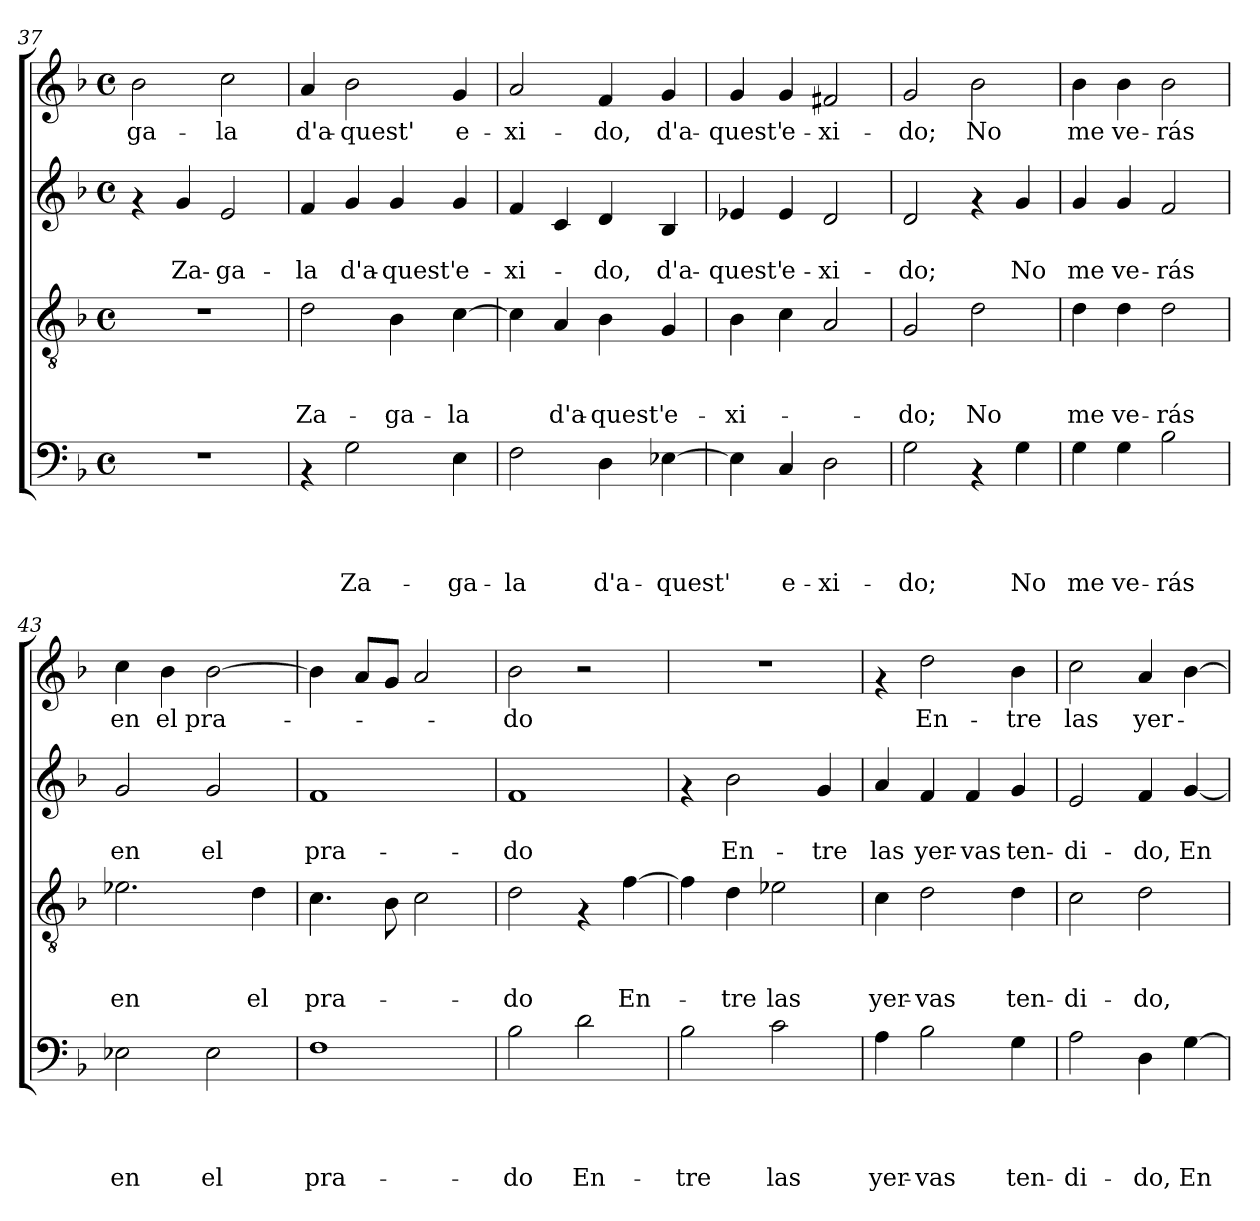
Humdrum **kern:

**kern	**text	**text	**text	**text	**kern	**text	**text	**text	**kern	**text	**text	**kern	**text
*part4	*part4	*part4	*part4	*part4	*part3	*part3	*part3	*part3	*part2	*part2	*part2	*part1	*part1
*staff4	*staff4	*staff4	*staff4	*staff4	*staff3	*staff3	*staff3	*staff3	*staff2	*staff2	*staff2	*staff1	*staff1
*clefF4	*	*	*	*	*clefGv2	*	*	*	*clefG2	*	*	*clefG2	*
*k[b-]	*	*	*	*	*k[b-]	*	*	*	*k[b-]	*	*	*k[b-]	*
*F:	*	*	*	*	*F:	*	*	*	*F:	*	*	*F:	*
*M4/4	*	*	*	*	*M4/4	*	*	*	*M4/4	*	*	*M4/4	*
*met(c)	*	*	*	*	*met(c)	*	*	*	*met(c)	*	*	*met(c)	*
=37	=37	=37	=37	=37	=37	=37	=37	=37	=37	=37	=37	=37	=37
!	!	!	!	!	!	!	!	!	!	!	!	!	!LO:LY:b
1r	.	.	.	.	1r	.	.	.	4rf	.	.	2b-\	-ga-
!	!	!	!	!	!	!	!	!	!	!	!LO:LY:b	!	!
.	.	.	.	.	.	.	.	.	4g/	.	Za-	.	.
!	!	!	!	!	!	!	!	!	!	!	!LO:LY:b	!	!LO:LY:b
.	.	.	.	.	.	.	.	.	2e/	.	-ga-	2cc\	-la
=38	=38	=38	=38	=38	=38	=38	=38	=38	=38	=38	=38	=38	=38
!	!	!	!	!	!	!	!	!LO:LY:b	!	!	!LO:LY:b	!	!LO:LY:b
4rAA	.	.	.	.	2d\	.	.	Za-	4f/	.	-la	4a/	d'a-
!	!	!	!	!LO:LY:b	!	!	!	!	!	!	!LO:LY:b	!	!LO:LY:b
2G\	.	.	.	Za-	.	.	.	.	4g/	.	d'a-	2b-\	-quest'
!	!	!	!	!	!	!	!	!LO:LY:b	!	!	!LO:LY:b	!	!
.	.	.	.	.	4B-\	.	.	-ga-	4g/	.	-quest'	.	.
!	!	!	!	!LO:LY:b	!	!	!	!LO:LY:b	!	!	!LO:LY:b	!	!LO:LY:b
4E\	.	.	.	-ga-	[>4c\	.	.	-la	4g/	.	e-	4g/	e-
=39	=39	=39	=39	=39	=39	=39	=39	=39	=39	=39	=39	=39	=39
!	!	!	!	!LO:LY:b	!	!	!	!	!	!	!LO:LY:b	!	!LO:LY:b
2F\	.	.	.	-la	4c\]	.	.	.	4f/	.	-xi-	2a/	-xi-
!	!	!	!	!	!	!	!	!LO:LY:b	!	!	!	!	!
.	.	.	.	.	4A/	.	.	d'a-	4c/	.	.	.	.
!	!	!	!	!LO:LY:b	!	!	!	!LO:LY:b	!	!	!LO:LY:b	!	!LO:LY:b
4D\	.	.	.	d'a-	4B-\	.	.	-quest'	4d/	.	-do,	4f/	-do,
!	!	!	!	!LO:LY:b	!	!	!	!LO:LY:b	!	!	!LO:LY:b	!	!LO:LY:b
[>4E-X\	.	.	.	-quest'	4G/	.	.	e-	4B-/	.	d'a-	4g/	d'a-
=40	=40	=40	=40	=40	=40	=40	=40	=40	=40	=40	=40	=40	=40
!	!	!	!	!	!	!	!	!LO:LY:b	!	!	!LO:LY:b	!	!LO:LY:b
4E-\]	.	.	.	.	4B-\	.	.	-xi-	4e-X/	.	-quest'	4g/	-quest'
!	!	!	!	!LO:LY:b	!	!	!	!	!	!	!LO:LY:b	!	!LO:LY:b
4C/	.	.	.	e-	4c\	.	.	.	4e-/	.	e-	4g/	e-
!	!	!	!	!LO:LY:b	!	!	!	!	!	!	!LO:LY:b	!	!LO:LY:b
2D\	.	.	.	-xi-	2A/	.	.	.	2d/	.	-xi-	2f#X/	-xi-
!!LO:PB:g=z
=41	=41	=41	=41	=41	=41	=41	=41	=41	=41	=41	=41	=41	=41
!	!	!	!	!LO:LY:b	!	!	!	!LO:LY:b	!	!	!LO:LY:b	!	!LO:LY:b
2G\	.	.	.	-do;	2G/	.	.	-do;	2d/	.	-do;	2g/	-do;
!	!	!	!	!	!	!	!	!LO:LY:b	!	!	!	!	!LO:LY:b
4rAA	.	.	.	.	2d\	.	.	No	4rf	.	.	2b-\	No
!	!	!	!	!LO:LY:b	!	!	!	!	!	!	!LO:LY:b	!	!
4G\	.	.	.	No	.	.	.	.	4g/	.	No	.	.
=42	=42	=42	=42	=42	=42	=42	=42	=42	=42	=42	=42	=42	=42
!	!	!	!	!LO:LY:b	!	!	!	!LO:LY:b	!	!	!LO:LY:b	!	!LO:LY:b
4G\	.	.	.	me	4d\	.	.	me	4g/	.	me	4b-\	me
!	!	!	!	!LO:LY:b	!	!	!	!LO:LY:b	!	!	!LO:LY:b	!	!LO:LY:b
4G\	.	.	.	ve-	4d\	.	.	ve-	4g/	.	ve-	4b-\	ve-
!	!	!	!	!LO:LY:b	!	!	!	!LO:LY:b	!	!	!LO:LY:b	!	!LO:LY:b
2B-\	.	.	.	-rás	2d\	.	.	-rás	2f/	.	-rás	2b-\	-rás
=43	=43	=43	=43	=43	=43	=43	=43	=43	=43	=43	=43	=43	=43
!	!	!	!	!LO:LY:b	!	!	!	!LO:LY:b	!	!	!LO:LY:b	!	!LO:LY:b
2E-X\	.	.	.	en	2.e-X\	.	.	en	2g/	.	en	4cc\	en
!	!	!	!	!	!	!	!	!	!	!	!	!	!LO:LY:b
.	.	.	.	.	.	.	.	.	.	.	.	4b-\	el
!	!	!	!	!LO:LY:b	!	!	!	!	!	!	!LO:LY:b	!	!LO:LY:b
2E-\	.	.	.	el	.	.	.	.	2g/	.	el	[>2b-\	pra-
!	!	!	!	!	!	!	!	!LO:LY:b	!	!	!	!	!
.	.	.	.	.	4d\	.	.	el	.	.	.	.	.
=44	=44	=44	=44	=44	=44	=44	=44	=44	=44	=44	=44	=44	=44
!	!	!	!	!LO:LY:b	!	!	!	!LO:LY:b	!	!	!LO:LY:b	!	!
1F	.	.	.	pra-	4.c\	.	.	pra-	1f	.	pra-	4b-\]	.
.	.	.	.	.	.	.	.	.	.	.	.	8a/L	.
.	.	.	.	.	8B-\	.	.	.	.	.	.	8g/J	.
.	.	.	.	.	2c\	.	.	.	.	.	.	2a/	.
=45	=45	=45	=45	=45	=45	=45	=45	=45	=45	=45	=45	=45	=45
!	!	!	!	!LO:LY:b	!	!	!	!LO:LY:b	!	!	!LO:LY:b	!	!LO:LY:b
2B-\	.	.	.	-do	2d\	.	.	-do	1f	.	-do	2b-\	-do
!	!	!	!	!LO:LY:b	!	!	!	!	!	!	!	!	!
2d\	.	.	.	En-	4rF	.	.	.	.	.	.	2r	.
!	!	!	!	!	!	!	!	!LO:LY:b	!	!	!	!	!
.	.	.	.	.	[>4f\	.	.	En-	.	.	.	.	.
=46	=46	=46	=46	=46	=46	=46	=46	=46	=46	=46	=46	=46	=46
!	!	!	!	!LO:LY:b	!	!	!	!	!	!	!	!	!
2B-\	.	.	.	-tre	4f\]	.	.	.	4rf	.	.	1r	.
!	!	!	!	!	!	!	!	!LO:LY:b	!	!	!LO:LY:b	!	!
.	.	.	.	.	4d\	.	.	-tre	2b-\	.	En-	.	.
!	!	!	!	!LO:LY:b	!	!	!	!LO:LY:b	!	!	!	!	!
2c\	.	.	.	las	2e-X\	.	.	las	.	.	.	.	.
!	!	!	!	!	!	!	!	!	!	!	!LO:LY:b	!	!
.	.	.	.	.	.	.	.	.	4g/	.	-tre	.	.
=47	=47	=47	=47	=47	=47	=47	=47	=47	=47	=47	=47	=47	=47
!	!	!	!	!LO:LY:b	!	!	!	!LO:LY:b	!	!	!LO:LY:b	!	!
4A\	.	.	.	yer-	4c\	.	.	yer-	4a/	.	las	4rf	.
!	!	!	!	!LO:LY:b	!	!	!	!LO:LY:b	!	!	!LO:LY:b	!	!LO:LY:b
2B-\	.	.	.	-vas	2d\	.	.	-vas	4f/	.	yer-	2dd\	En-
!	!	!	!	!	!	!	!	!	!	!	!LO:LY:b	!	!
.	.	.	.	.	.	.	.	.	4f/	.	-vas	.	.
!	!	!	!	!LO:LY:b	!	!	!	!LO:LY:b	!	!	!LO:LY:b	!	!LO:LY:b
4G\	.	.	.	ten-	4d\	.	.	ten-	4g/	.	ten-	4b-\	-tre
!!LO:LB:g=z
=48	=48	=48	=48	=48	=48	=48	=48	=48	=48	=48	=48	=48	=48
!	!	!	!	!LO:LY:b	!	!	!	!LO:LY:b	!	!	!LO:LY:b	!	!LO:LY:b
2A\	.	.	.	-di-	2c\	.	.	-di-	2e/	.	-di-	2cc\	las
!	!	!	!	!LO:LY:b	!	!	!	!LO:LY:b	!	!	!LO:LY:b	!	!LO:LY:b
4D\	.	.	.	-do,	2d\	.	.	-do,	4f/	.	-do,	4a/	yer-
!	!	!	!	!LO:LY:b	!	!	!	!	!	!	!LO:LY:b	!	!
[>4G\	.	.	.	En-	.	.	.	.	[<4g/	.	En-	[>4b-\	.
=	=	=	=	=	=	=	=	=	=	=	=	=	=
*-	*-	*-	*-	*-	*-	*-	*-	*-	*-	*-	*-	*-	*-
